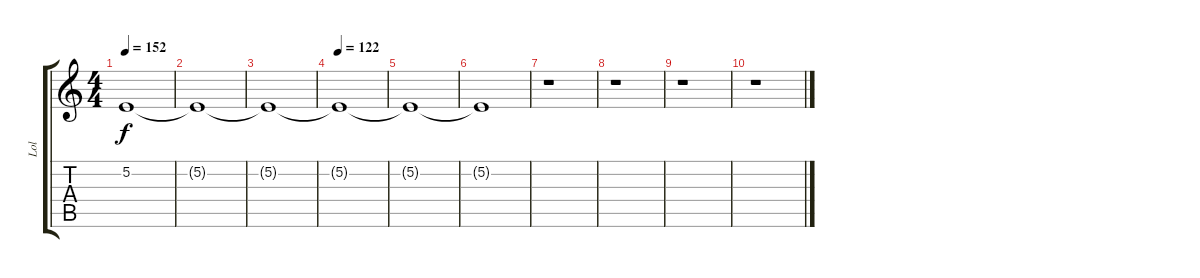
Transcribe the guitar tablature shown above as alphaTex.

\track ("Lol" "Lol") {instrument stringensemble1}
\staff {score tabs}
\tuning (E4 B3 G3 D3 A2 E2) {hide}
\ts (4 4)
\tempo 152
\clef g2
\ks c
5.2{t}.1{dy f} |
5.2{t}.1 |
5.2{t}.1 |
\tempo 122
5.2{t}.1 |
5.2{t}.1 |
5.2{t}.1 |
r.1 |
r.1 |
r.1 |
r.1
